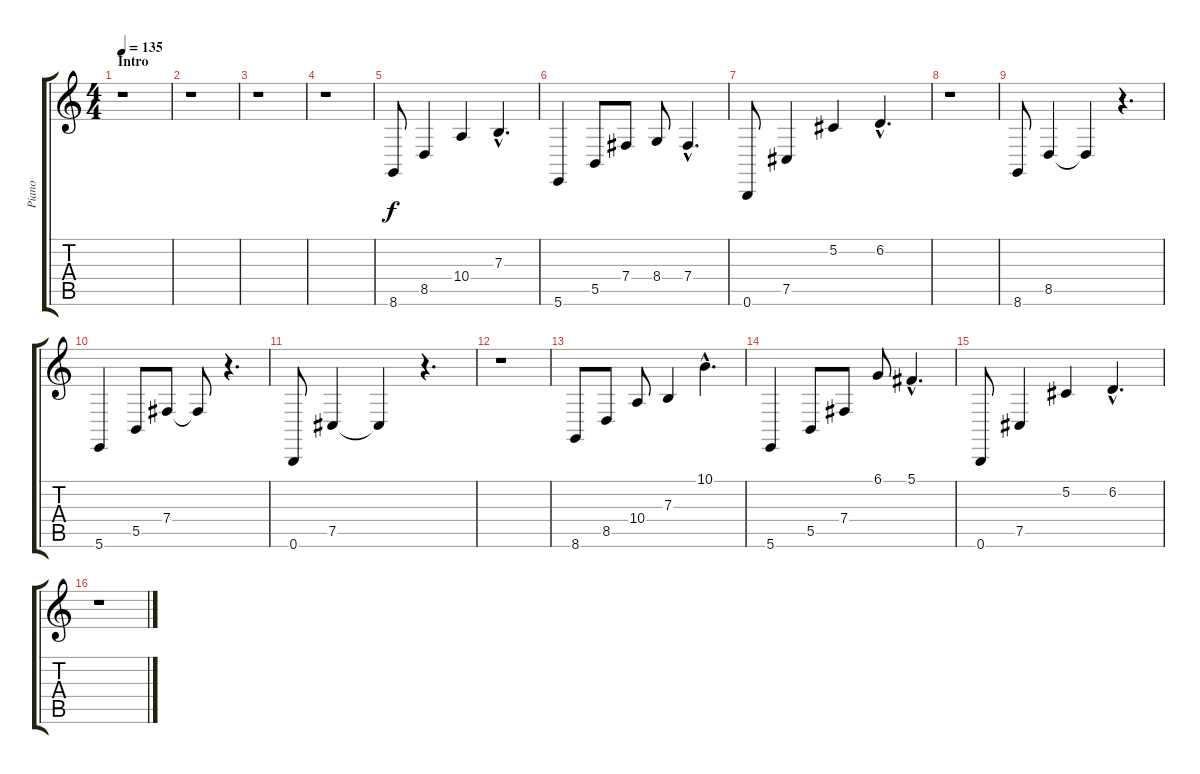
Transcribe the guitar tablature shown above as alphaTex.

\track ("Piano" "Piano") {instrument brightacousticpiano}
\staff {score tabs}
\tuning (Db4 Ab3 E3 B2 Gb2 B1) {hide}
\ts (4 4)
\section ("" "Intro")
\tempo 135
\clef g2
\ks c
r.1{dy f instrument brightacousticpiano} |
r.1 |
r.1 |
r.1 |
8.6.8 8.5.4 10.4.4 7.3{hac}.4{d} |
5.6.4 5.5.8 7.4.8 8.4.8 7.4{hac}.4{d} |
0.6.8 7.5.4 5.2.4 6.2{hac}.4{d} |
r.1 |
8.6.8 8.5.4 8.5{t}.4 r.4{d} |
5.6.4 5.5.8 7.4.8 7.4{t}.8 r.4{d} |
0.6.8 7.5.4 7.5{t}.4 r.4{d} |
r.1 |
8.6.8 8.5.8 10.4.8 7.3.4 10.1{hac}.4{d} |
5.6.4 5.5.8 7.4.8 6.1.8 5.1{hac}.4{d} |
0.6.8 7.5.4 5.2.4 6.2{hac}.4{d} |
r.1
